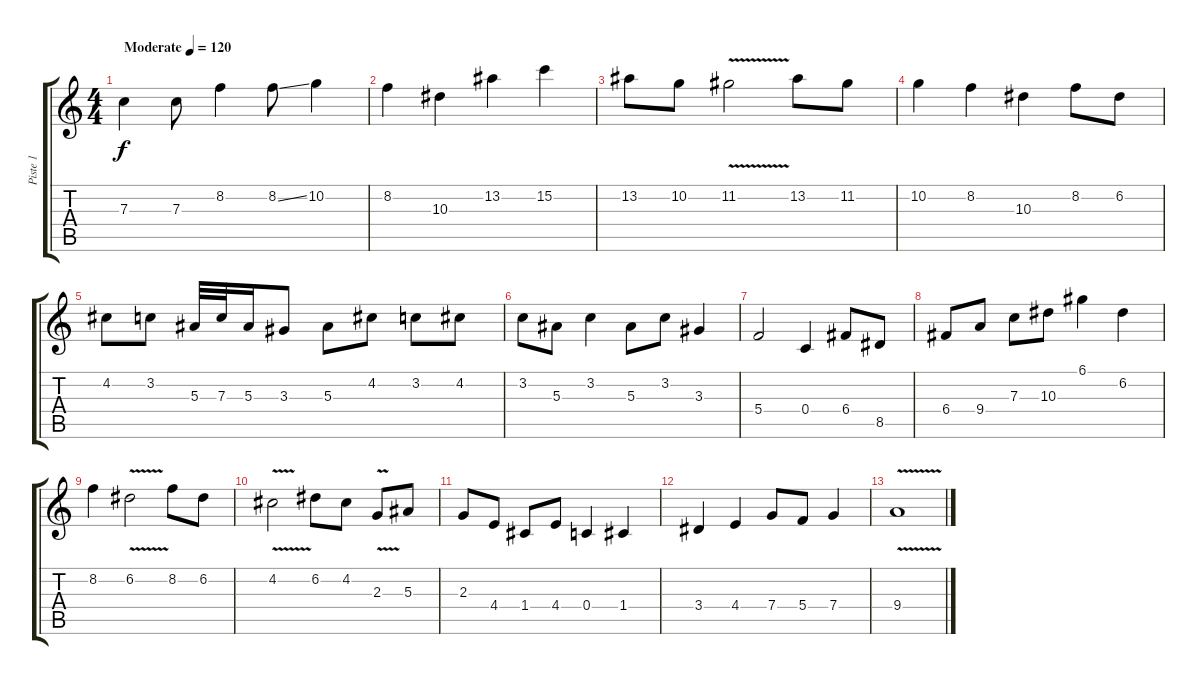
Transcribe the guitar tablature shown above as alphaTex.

\track ("Piste 1" "Piste 1") {instrument acousticguitarsteel}
\staff {score tabs}
\tuning (D4 A3 F3 C3 G2 C2) {hide}
\ts (4 4)
\tempo (120 "Moderate")
\clef g2
\ks c
7.3.4{dy f instrument acousticguitarsteel} 7.3.8 8.2.4 8.2{ss}.8 10.2.4 |
8.2.4 10.3.4 13.2.4 15.2.4 |
13.2.8 10.2.8 11.2{v}.2 13.2.8 11.2.8 |
10.2.4 8.2.4 10.3.4 8.2.8 6.2.8 |
4.2.8 3.2.8 5.3.32 7.3.32 5.3.16 3.3.8 5.3.8 4.2.8 3.2.8 4.2.8 |
3.2.8 5.3.8 3.2.4 5.3.8 3.2.8 3.3.4 |
5.4.2 0.4.4 6.4.8 8.5.8 |
6.4.8 9.4.8 7.3.8 10.3.8 6.1.4 6.2.4 |
8.2.4 6.2{v}.2 8.2.8 6.2.8 |
4.2{v}.2 6.2.8 4.2.8 2.3{v}.8 5.3.8 |
2.3.8 4.4.8 1.4.8 4.4.8 0.4.4 1.4.4 |
3.4.4 4.4.4 7.4.8 5.4.8 7.4.4 |
9.4{v}.1
